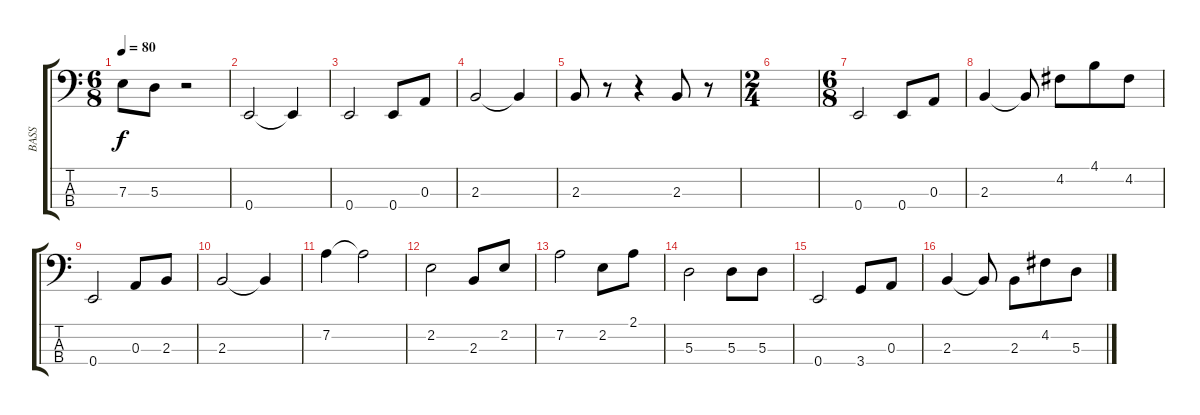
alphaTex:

\track ("BASS" "BASS") {instrument electricbassfinger}
\staff {score tabs}
\tuning (G2 D2 A1 E1) {hide}
\ts (6 8)
\tempo 80
\clef f4
\ks c
7.3.8{dy f} 5.3.8 r.2 |
0.4.2 0.4{t}.4 |
0.4.2 0.4.8 0.3.8 |
2.3.2 2.3{t}.4 |
2.3.8 r.8 r.4 2.3.8 r.8 |
\ts (2 4)
|
\ts (6 8)
0.4.2 0.4.8 0.3.8 |
2.3.4 2.3{t}.8 4.2.8 4.1.8 4.2.8 |
0.4.2 0.3.8 2.3.8 |
2.3.2 2.3{t}.4 |
7.2.4 7.2{t}.2 |
2.2.2 2.3.8 2.2.8 |
7.2.2 2.2.8 2.1.8 |
5.3.2 5.3.8 5.3.8 |
0.4.2 3.4.8 0.3.8 |
2.3.4 2.3{t}.8 2.3.8 4.2.8 5.3.8
